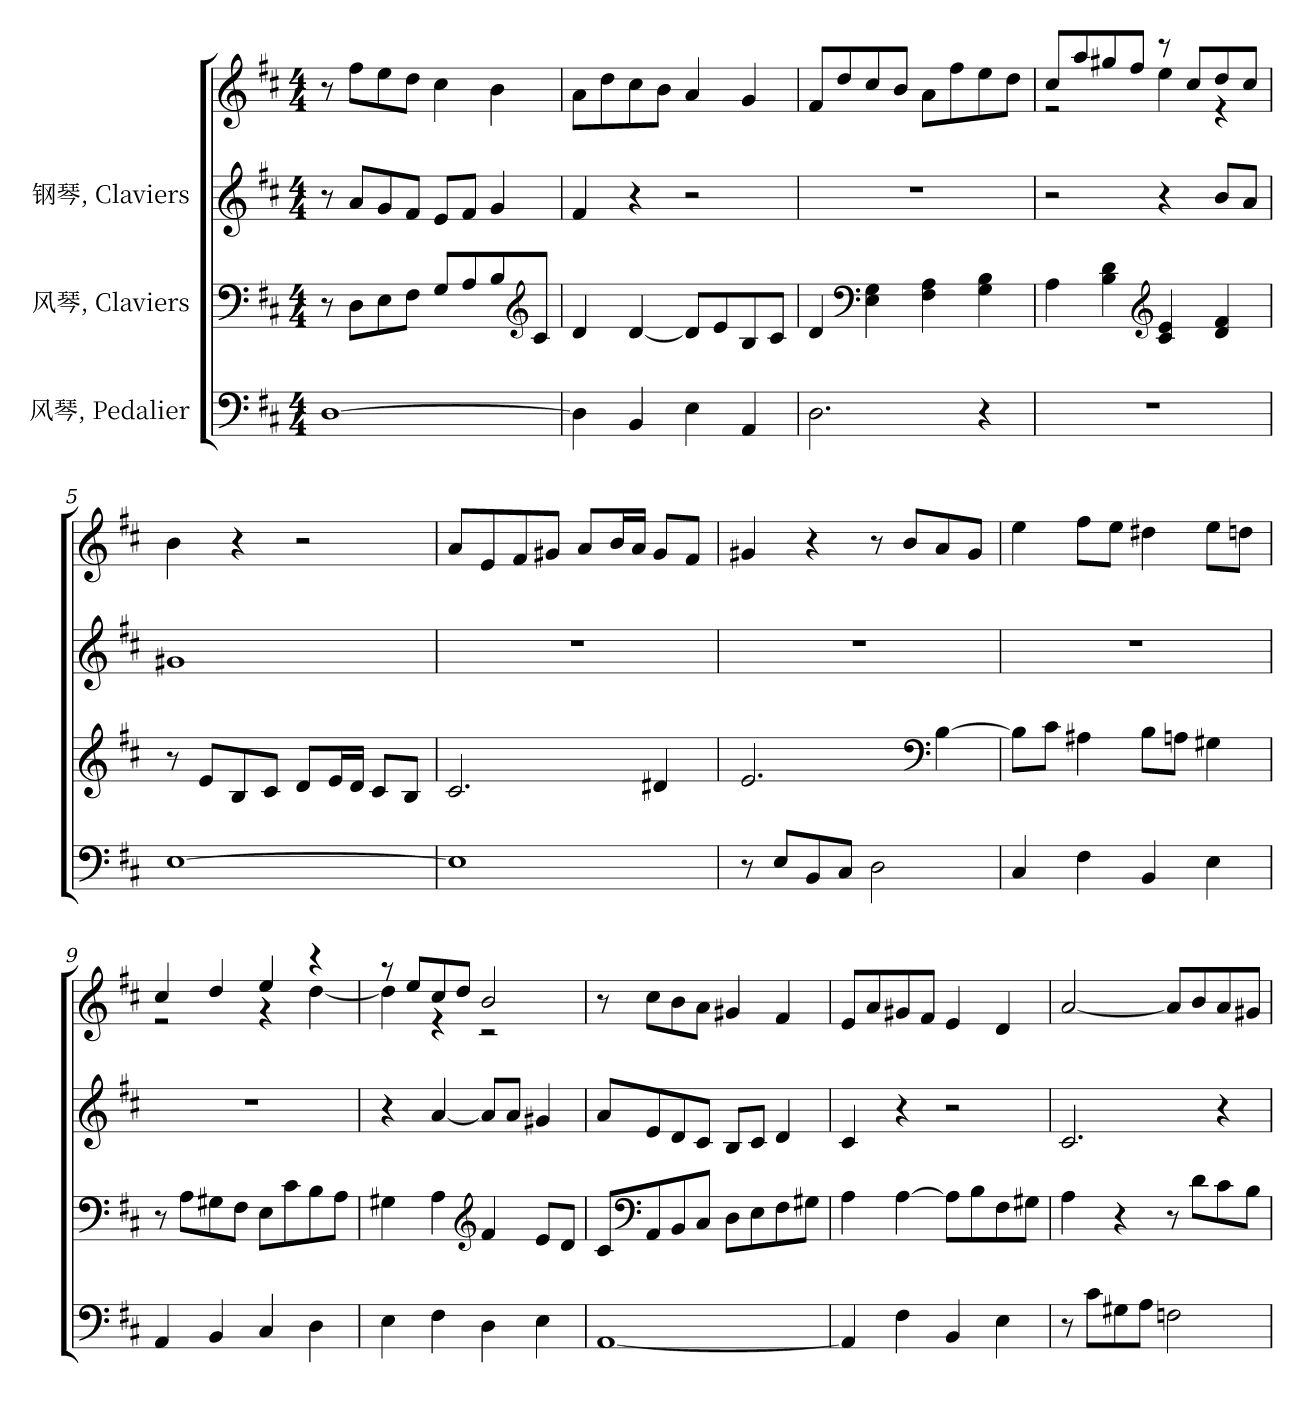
**kern	**kern	**kern	**kern
*part3	*part2	*part1	*part1
*staff4	*staff3	*staff2	*staff1
*I"风琴, Pedalier	*I"风琴, Claviers	*I"钢琴, Claviers	*
*clefF4	*clefF4	*clefG2	*clefG2
*k[f#c#]	*k[f#c#]	*k[f#c#]	*k[f#c#]
*M4/4	*M4/4	*M4/4	*M4/4
*MM81	*MM81	*MM81	*MM81
=1	=1	=1	=1
[1D	8r	8r	8r
.	8D\L	8a/L	8ff#\L
.	8E\	8g/	8ee\
.	8F#\J	8f#/J	8dd\J
.	8G/L	8e/L	4cc#\
.	8A/	8f#/J	.
.	8B/	4g/	4b\
*	*clefG2	*	*
.	8c#/J	.	.
=2	=2	=2	=2
4D\]	4d/	4f#/	8a\L
.	.	.	8dd\
4BB/	[4d/	4r	8cc#\
.	.	.	8b\J
4E\	8d/L]	2r	4a/
.	8e/	.	.
4AA/	8B/	.	4g/
.	8c#/J	.	.
=3	=3	=3	=3
2.D\	4d/	1r	8f#/L
.	.	.	8dd/
*	*clefF4	*	*
.	4E\ 4G\	.	8cc#/
.	.	.	8b/J
.	4F#\ 4A\	.	8a\L
.	.	.	8ff#\
4r	4G\ 4B\	.	8ee\
.	.	.	8dd\J
!!LO:LB:g=z
=4	=4	=4	=4
*	*	*	*^
1r	4A\	2r	8cc#/L	2r
.	.	.	8aa/	.
.	4B\ 4d\	.	8gg#X/	.
.	.	.	8ff#/J	.
*	*clefG2	*	*	*
.	4c#/ 4e/	4r	8r	4ee\
.	.	.	8cc#/L	.
.	4d/ 4f#/	8b/L	8dd/	4r
.	.	8a/J	8cc#/J	.
*	*	*	*v	*v
=5	=5	=5	=5
[1E	8r	1g#X	4b\
.	8e/L	.	.
.	8B/	.	4r
.	8c#/J	.	.
.	8d/L	.	2r
.	16e/L	.	.
.	16d/JJ	.	.
.	8c#/L	.	.
.	8B/J	.	.
=6	=6	=6	=6
1E]	2.c#/	1r	8a/L
.	.	.	8e/
.	.	.	8f#/
.	.	.	8g#X/J
.	.	.	8a/L
.	.	.	16b/L
.	.	.	16a/JJ
.	4d#X/	.	8g#/L
.	.	.	8f#/J
=7	=7	=7	=7
8r	2.e/	1r	4g#X/
8E/L	.	.	.
8BB/	.	.	4r
8C#/J	.	.	.
2D\	.	.	8r
.	.	.	8b/L
*	*clefF4	*	*
.	[4B\	.	8a/
.	.	.	8g#/J
!!LO:LB:g=z
=8	=8	=8	=8
4C#/	8B\L]	1r	4ee\
.	8c#\J	.	.
4F#\	4A#X\	.	8ff#\L
.	.	.	8ee\J
4BB/	8B\L	.	4dd#X\
.	8An\J	.	.
4E\	4G#X\	.	8ee\L
.	.	.	8ddn\J
=9	=9	=9	=9
*	*	*	*^
4AA/	8r	1r	4cc#/	2r
.	8A\L	.	.	.
4BB/	8G#X\	.	4dd/	.
.	8F#\J	.	.	.
4C#/	8E\L	.	4ee/	4r
.	8c#\	.	.	.
4D\	8B\	.	4r	[4dd\
.	8A\J	.	.	.
=10	=10	=10	=10	=10
4E\	4G#X\	4r	8r	4dd\]
.	.	.	8ee/L	.
4F#\	4A\	[4a/	8cc#/	4r
.	.	.	8dd/J	.
*	*clefG2	*	*	*
4D\	4f#/	8a/L]	2b/	2r
.	.	8a/J	.	.
4E\	8e/L	4g#X/	.	.
.	8d/J	.	.	.
*	*	*	*v	*v
!!LO:PB:g=z
=11	=11	=11	=11
[1AA	8c#/L	8a/L	8r
*	*clefF4	*	*
.	8AA/	8e/	8cc#\L
.	8BB/	8d/	8b\
.	8C#/J	8c#/J	8a\J
.	8D\L	8B/L	4g#X/
.	8E\	8c#/J	.
.	8F#\	4d/	4f#/
.	8G#X\J	.	.
=12	=12	=12	=12
4AA/]	4A\	4c#/	8e/L
.	.	.	8a/
4F#\	[4A\	4r	8g#X/
.	.	.	8f#/J
4BB/	8A\L]	2r	4e/
.	8B\	.	.
4E\	8F#\	.	4d/
.	8G#X\J	.	.
=13	=13	=13	=13
8r	4A\	2.c#/	[2a/
8c#\L	.	.	.
8G#X\	4r	.	.
8A\J	.	.	.
2Fn\	8r	.	8a/L]
.	8d\L	.	8b/
.	8c#\	4r	8a/
.	8B\J	.	8g#X/J
=	=	=	=
*-	*-	*-	*-
